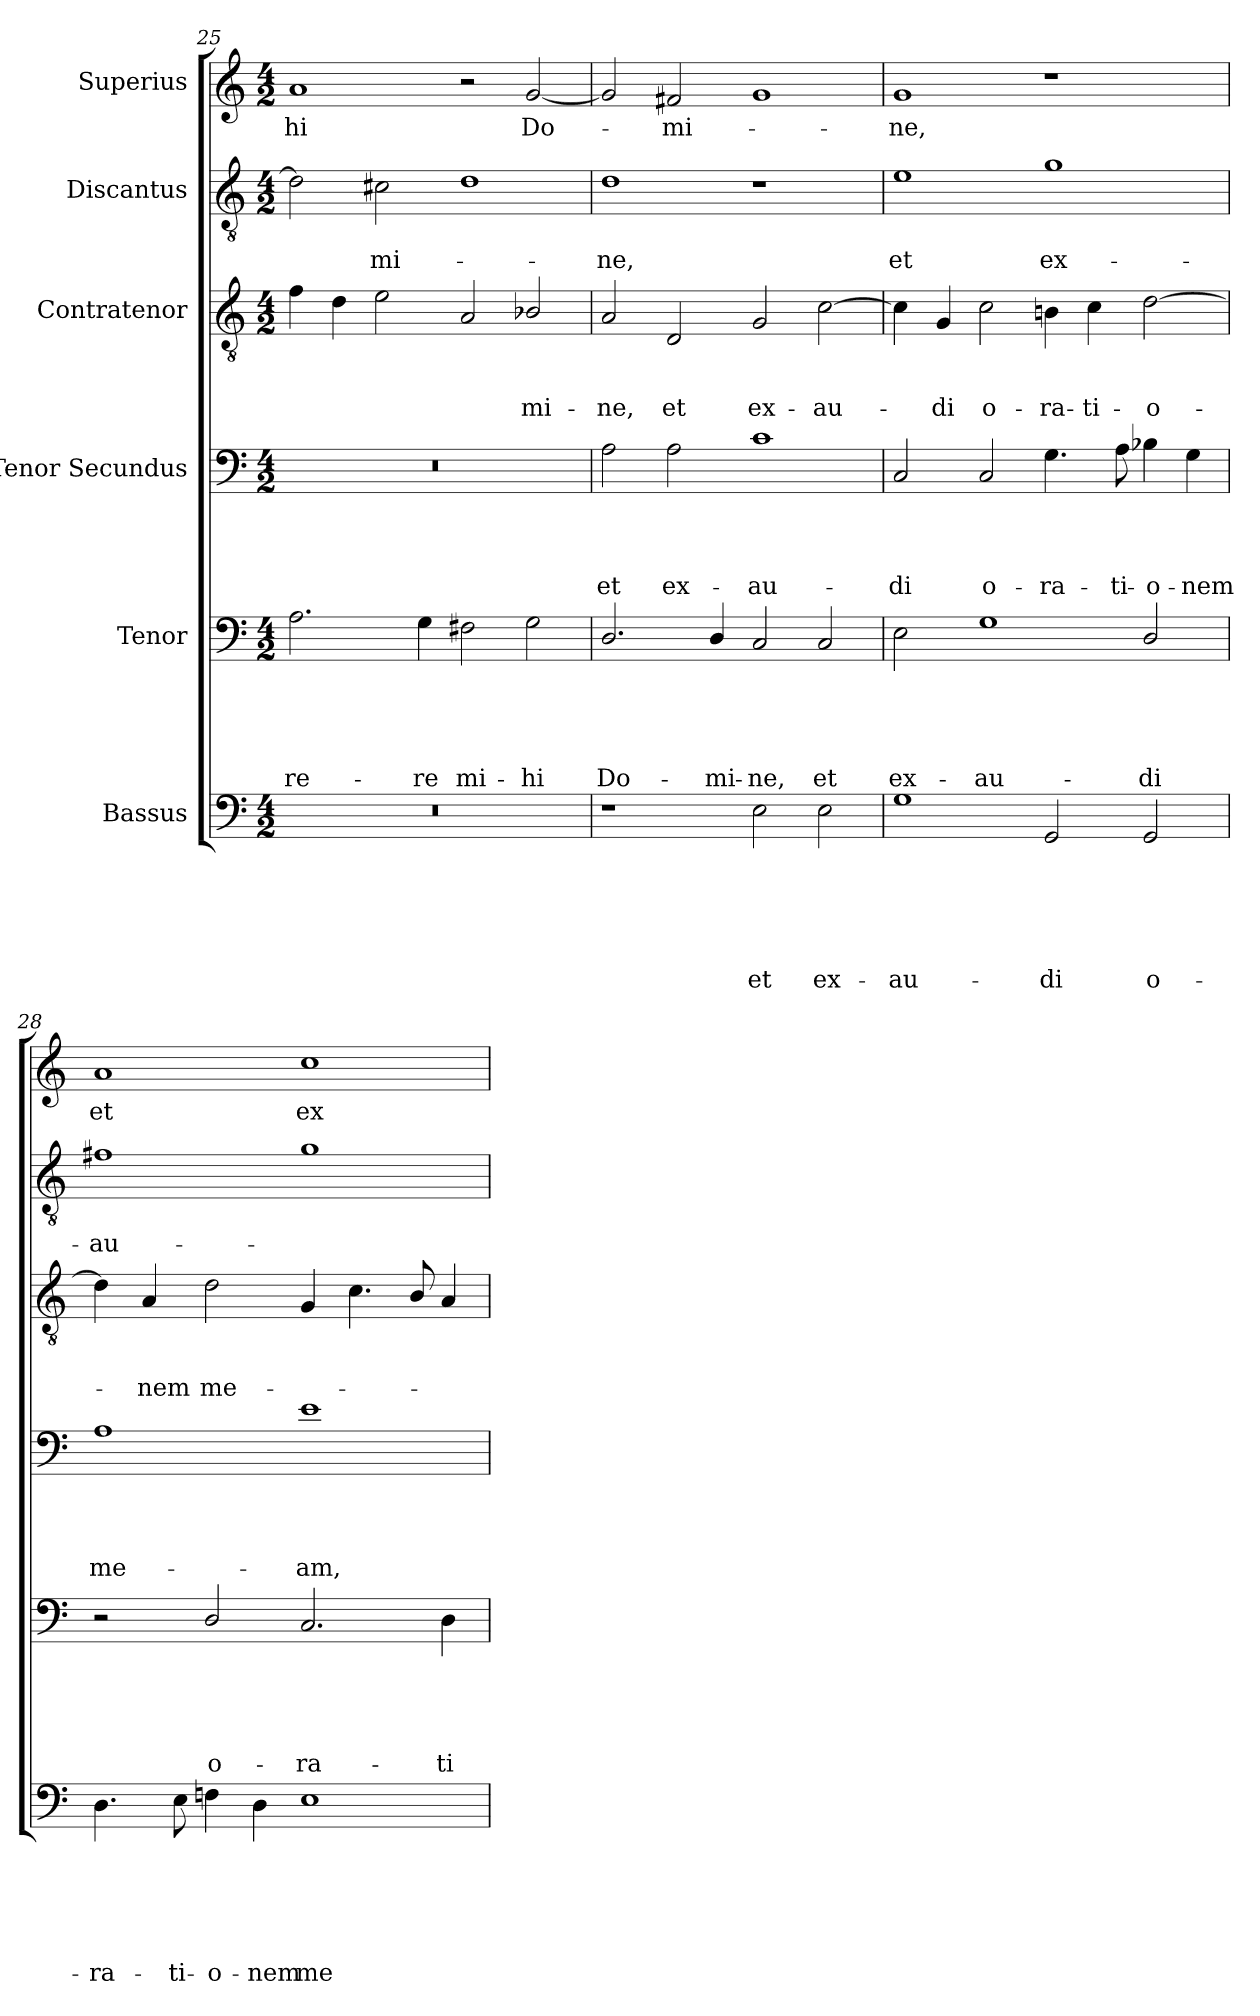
**kern	**text	**text	**text	**text	**text	**text	**kern	**text	**text	**text	**text	**text	**kern	**text	**text	**text	**text	**kern	**text	**text	**text	**kern	**text	**text	**kern	**text
*part6	*part6	*part6	*part6	*part6	*part6	*part6	*part5	*part5	*part5	*part5	*part5	*part5	*part4	*part4	*part4	*part4	*part4	*part3	*part3	*part3	*part3	*part2	*part2	*part2	*part1	*part1
*staff6	*staff6	*staff6	*staff6	*staff6	*staff6	*staff6	*staff5	*staff5	*staff5	*staff5	*staff5	*staff5	*staff4	*staff4	*staff4	*staff4	*staff4	*staff3	*staff3	*staff3	*staff3	*staff2	*staff2	*staff2	*staff1	*staff1
*I"Bassus	*	*	*	*	*	*	*I"Tenor	*	*	*	*	*	*I"Tenor Secundus	*	*	*	*	*I"Contratenor	*	*	*	*I"Discantus	*	*	*I"Superius	*
!!LO:PB:g=z
*clefF4	*	*	*	*	*	*	*clefF4	*	*	*	*	*	*clefF4	*	*	*	*	*clefGv2	*	*	*	*clefGv2	*	*	*clefG2	*
*k[]	*	*	*	*	*	*	*k[]	*	*	*	*	*	*k[]	*	*	*	*	*k[]	*	*	*	*k[]	*	*	*k[]	*
*C:	*	*	*	*	*	*	*C:	*	*	*	*	*	*C:	*	*	*	*	*C:	*	*	*	*C:	*	*	*C:	*
*M4/2	*	*	*	*	*	*	*M4/2	*	*	*	*	*	*M4/2	*	*	*	*	*M4/2	*	*	*	*M4/2	*	*	*M4/2	*
=25	=25	=25	=25	=25	=25	=25	=25	=25	=25	=25	=25	=25	=25	=25	=25	=25	=25	=25	=25	=25	=25	=25	=25	=25	=25	=25
!LO:N:vis=1	!	!	!	!	!	!	!	!	!	!	!	!LO:LY:b	!LO:N:vis=1	!	!	!	!	!	!	!	!	!	!	!	!	!LO:LY:b
0r	.	.	.	.	.	.	2.A\	.	.	.	.	-re-	0r	.	.	.	.	4f\	.	.	.	2d\]	.	.	1a	-hi
.	.	.	.	.	.	.	.	.	.	.	.	.	.	.	.	.	.	4d\	.	.	.	.	.	.	.	.
!	!	!	!	!	!	!	!	!	!	!	!	!	!	!	!	!	!	!	!	!	!	!	!	!LO:LY:b	!	!
.	.	.	.	.	.	.	.	.	.	.	.	.	.	.	.	.	.	2e\	.	.	.	2c#X\	.	-mi-	.	.
!	!	!	!	!	!	!	!	!	!	!	!	!LO:LY:b	!	!	!	!	!	!	!	!	!	!	!	!	!	!
.	.	.	.	.	.	.	4G\	.	.	.	.	-re	.	.	.	.	.	.	.	.	.	.	.	.	.	.
!	!	!	!	!	!	!	!	!	!	!	!	!LO:LY:b	!	!	!	!	!	!	!	!	!	!	!	!	!	!
.	.	.	.	.	.	.	2F#X\	.	.	.	.	mi-	.	.	.	.	.	2A/	.	.	.	1d	.	.	2r	.
!	!	!	!	!	!	!	!	!	!	!	!	!LO:LY:b	!	!	!	!	!	!	!	!	!LO:LY:b	!	!	!	!	!LO:LY:b
.	.	.	.	.	.	.	2G\	.	.	.	.	-hi	.	.	.	.	.	2B-X/	.	.	-mi-	.	.	.	[<2g/	Do-
=26	=26	=26	=26	=26	=26	=26	=26	=26	=26	=26	=26	=26	=26	=26	=26	=26	=26	=26	=26	=26	=26	=26	=26	=26	=26	=26
!	!	!	!	!	!	!	!	!	!	!	!	!LO:LY:b	!	!	!	!	!LO:LY:b	!	!	!	!LO:LY:b	!	!	!LO:LY:b	!	!
1r	.	.	.	.	.	.	2.D/	.	.	.	.	Do-	2A\	.	.	.	et	2A/	.	.	-ne,	1d	.	-ne,	2g/]	.
!	!	!	!	!	!	!	!	!	!	!	!	!	!	!	!	!	!LO:LY:b	!	!	!	!LO:LY:b	!	!	!	!	!LO:LY:b
.	.	.	.	.	.	.	.	.	.	.	.	.	2A\	.	.	.	ex-	2D/	.	.	et	.	.	.	2f#X/	-mi-
!	!	!	!	!	!	!	!	!	!	!	!	!LO:LY:b	!	!	!	!	!	!	!	!	!	!	!	!	!	!
.	.	.	.	.	.	.	4D/	.	.	.	.	-mi-	.	.	.	.	.	.	.	.	.	.	.	.	.	.
!	!	!	!	!	!	!LO:LY:b	!	!	!	!	!	!LO:LY:b	!	!	!	!	!LO:LY:b	!	!	!	!LO:LY:b	!	!	!	!	!
2E\	.	.	.	.	.	et	2C/	.	.	.	.	-ne,	1c	.	.	.	-au-	2G/	.	.	ex-	1r	.	.	1g	.
!	!	!	!	!	!	!LO:LY:b	!	!	!	!	!	!LO:LY:b	!	!	!	!	!	!	!	!	!LO:LY:b	!	!	!	!	!
2E\	.	.	.	.	.	ex-	2C/	.	.	.	.	et	.	.	.	.	.	[>2c\	.	.	-au-	.	.	.	.	.
=27	=27	=27	=27	=27	=27	=27	=27	=27	=27	=27	=27	=27	=27	=27	=27	=27	=27	=27	=27	=27	=27	=27	=27	=27	=27	=27
!	!	!	!	!	!	!LO:LY:b	!	!	!	!	!	!LO:LY:b	!	!	!	!	!LO:LY:b	!	!	!	!	!	!	!LO:LY:b	!	!LO:LY:b
1G	.	.	.	.	.	-au-	2E\	.	.	.	.	ex-	2C/	.	.	.	-di	4c\]	.	.	.	1e	.	et	1g	-ne,
!	!	!	!	!	!	!	!	!	!	!	!	!	!	!	!	!	!	!	!	!	!LO:LY:b	!	!	!	!	!
.	.	.	.	.	.	.	.	.	.	.	.	.	.	.	.	.	.	4G/	.	.	-di	.	.	.	.	.
!	!	!	!	!	!	!	!	!	!	!	!	!LO:LY:b	!	!	!	!	!LO:LY:b	!	!	!	!LO:LY:b	!	!	!	!	!
.	.	.	.	.	.	.	1G	.	.	.	.	-au-	2C/	.	.	.	o-	2c\	.	.	o-	.	.	.	.	.
!	!	!	!	!	!	!LO:LY:b	!	!	!	!	!	!	!	!	!	!	!LO:LY:b	!	!	!	!LO:LY:b	!	!	!LO:LY:b	!	!
2GG/	.	.	.	.	.	-di	.	.	.	.	.	.	4.G\	.	.	.	-ra-	4Bn\	.	.	-ra-	1g	.	ex-	1r	.
!	!	!	!	!	!	!	!	!	!	!	!	!	!	!	!	!	!	!	!	!	!LO:LY:b	!	!	!	!	!
.	.	.	.	.	.	.	.	.	.	.	.	.	.	.	.	.	.	4c\	.	.	-ti-	.	.	.	.	.
!	!	!	!	!	!	!	!	!	!	!	!	!	!	!	!	!	!LO:LY:b	!	!	!	!	!	!	!	!	!
.	.	.	.	.	.	.	.	.	.	.	.	.	8A\	.	.	.	-ti-	.	.	.	.	.	.	.	.	.
!	!	!	!	!	!	!LO:LY:b	!	!	!	!	!	!LO:LY:b	!	!	!	!	!LO:LY:b	!	!	!	!LO:LY:b	!	!	!	!	!
2GG/	.	.	.	.	.	o-	2D/	.	.	.	.	-di	4B-X\	.	.	.	-o-	[>2d\	.	.	-o-	.	.	.	.	.
!	!	!	!	!	!	!	!	!	!	!	!	!	!	!	!	!	!LO:LY:b	!	!	!	!	!	!	!	!	!
.	.	.	.	.	.	.	.	.	.	.	.	.	4G\	.	.	.	-nem	.	.	.	.	.	.	.	.	.
=28	=28	=28	=28	=28	=28	=28	=28	=28	=28	=28	=28	=28	=28	=28	=28	=28	=28	=28	=28	=28	=28	=28	=28	=28	=28	=28
!	!	!	!	!	!	!LO:LY:b	!	!	!	!	!	!	!	!	!	!	!LO:LY:b	!	!	!	!	!	!	!LO:LY:b	!	!LO:LY:b
4.D\	.	.	.	.	.	-ra-	2r	.	.	.	.	.	1A	.	.	.	me-	4d\]	.	.	.	1f#X	.	-au-	1a	et
!	!	!	!	!	!	!	!	!	!	!	!	!	!	!	!	!	!	!	!	!	!LO:LY:b	!	!	!	!	!
.	.	.	.	.	.	.	.	.	.	.	.	.	.	.	.	.	.	4A/	.	.	-nem	.	.	.	.	.
!	!	!	!	!	!	!LO:LY:b	!	!	!	!	!	!	!	!	!	!	!	!	!	!	!	!	!	!	!	!
8E\	.	.	.	.	.	-ti-	.	.	.	.	.	.	.	.	.	.	.	.	.	.	.	.	.	.	.	.
!	!	!	!	!	!	!LO:LY:b	!	!	!	!	!	!LO:LY:b	!	!	!	!	!	!	!	!	!LO:LY:b	!	!	!	!	!
4Fn\	.	.	.	.	.	-o-	2D/	.	.	.	.	o-	.	.	.	.	.	2d\	.	.	me-	.	.	.	.	.
!	!	!	!	!	!	!LO:LY:b:rj	!	!	!	!	!	!	!	!	!	!	!	!	!	!	!	!	!	!	!	!
4D\	.	.	.	.	.	-nem	.	.	.	.	.	.	.	.	.	.	.	.	.	.	.	.	.	.	.	.
!	!	!	!	!	!	!LO:LY:b	!	!	!	!	!	!LO:LY:b	!	!	!	!	!LO:LY:b	!	!	!	!	!	!	!	!	!LO:LY:b
1E	.	.	.	.	.	me-	2.C/	.	.	.	.	-ra-	1e	.	.	.	-am,	4G/	.	.	.	1g	.	.	1cc	ex-
.	.	.	.	.	.	.	.	.	.	.	.	.	.	.	.	.	.	4.c\	.	.	.	.	.	.	.	.
.	.	.	.	.	.	.	.	.	.	.	.	.	.	.	.	.	.	8B/	.	.	.	.	.	.	.	.
!	!	!	!	!	!	!	!	!	!	!	!	!LO:LY:b	!	!	!	!	!	!	!	!	!	!	!	!	!	!
.	.	.	.	.	.	.	4D\	.	.	.	.	-ti-	.	.	.	.	.	4A/	.	.	.	.	.	.	.	.
=	=	=	=	=	=	=	=	=	=	=	=	=	=	=	=	=	=	=	=	=	=	=	=	=	=	=
*-	*-	*-	*-	*-	*-	*-	*-	*-	*-	*-	*-	*-	*-	*-	*-	*-	*-	*-	*-	*-	*-	*-	*-	*-	*-	*-
